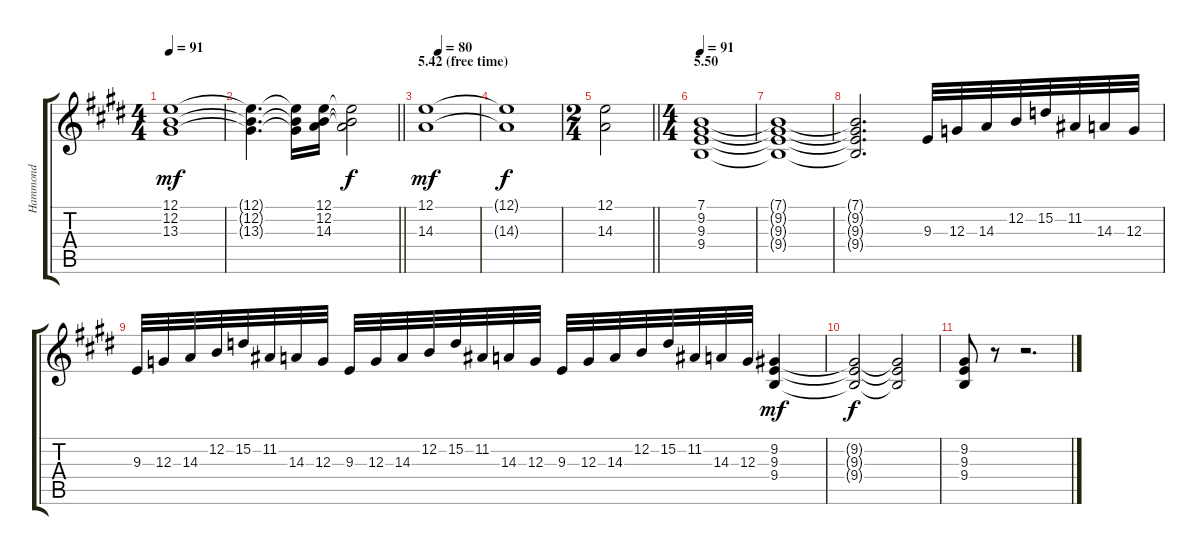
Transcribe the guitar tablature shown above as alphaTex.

\track ("Hammond" "Hammond") {instrument drawbarorgan}
\staff {score tabs}
\tuning (E4 B3 G3 D3 A2 E2) {hide}
\ts (4 4)
\tempo 91
\clef g2
\ks e
(12.1 12.2 13.3).1{dy mf} |
\barLineRight lightlight
(12.1{t} 12.2{t} 13.3{t}).4{d} (12.1{t} 12.2{t} 13.3{t}).16 (12.1 12.2 14.3).16 (12.1{t} 12.2{t} 14.3{t}).2{dy f} |
\section ("" "5.42 (free time)")
\tempo (80 0.25)
(12.1 14.3).1{dy mf} |
(12.1{t} 14.3{t}).1{dy f} |
\ts (2 4)
\barLineRight lightlight
(12.1 14.3).2 |
\ts (4 4)
\section ("" "5.50")
\tempo 91
(7.1 9.2 9.3 9.4).1 |
(7.1{t} 9.2{t} 9.3{t} 9.4{t}).1 |
(7.1{t} 9.2{t} 9.3{t} 9.4{t}).2{d} 9.3.32 12.3.32 14.3.32 12.2.32 15.2.32 11.2.32 14.3.32 12.3.32 |
9.3.32 12.3.32 14.3.32 12.2.32 15.2.32 11.2.32 14.3.32 12.3.32 9.3.32 12.3.32 14.3.32 12.2.32 15.2.32 11.2.32 14.3.32 12.3.32 9.3.32 12.3.32 14.3.32 12.2.32 15.2.32 11.2.32 14.3.32 12.3.32 (9.2 9.3 9.4).4{dy mf} |
(9.2{t} 9.3{t} 9.4{t}).2{dy f} (9.2{t} 9.3{t} 9.4{t}).2 |
(9.2 9.3 9.4).8 r.8 r.2{d}
